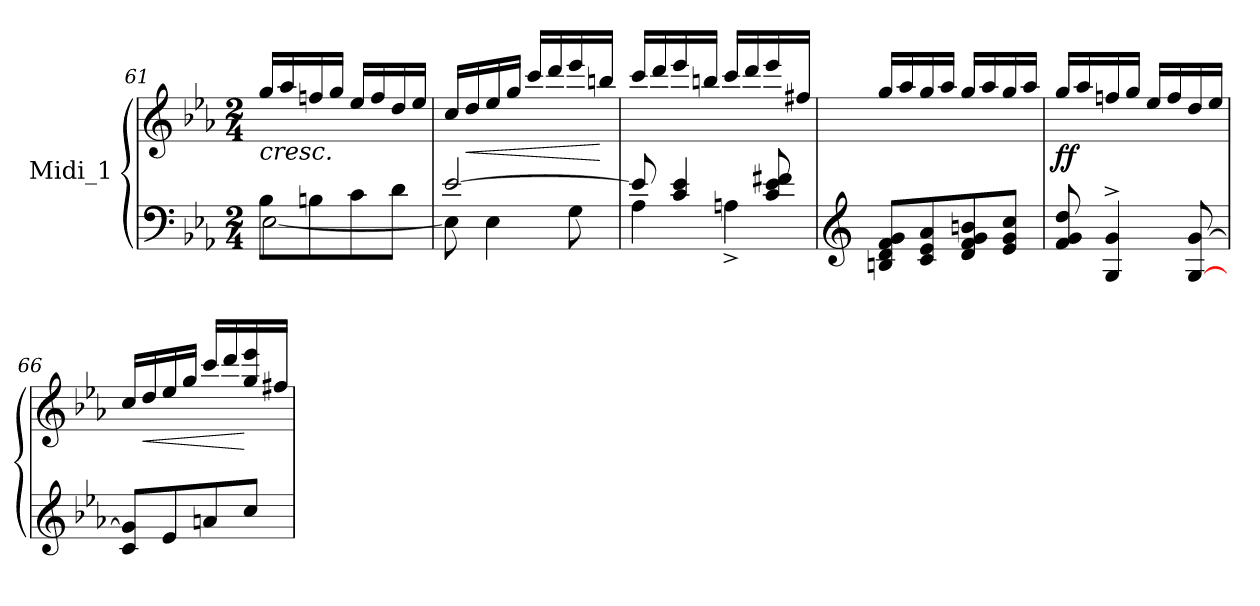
**kern	**kern	**dynam
*part1	*part1	*part1
*staff2	*staff1	*staff1/2
*I"Midi_1	*	*
!!LO:LB:g=z
*clefF4	*clefG2	*
*k[b-e-a-]	*k[b-e-a-]	*
*E-:	*E-:	*
*M2/4	*M2/4	*
=61	=61	=61
*^	*	*
!	!	!	!LO:HP:b
8B-\L	[2E-\	16gg/LL	<
.	.	16aa-i/	.
8Bn\	.	16ffni/	.
.	.	16gg/JJ	.
8c\	.	16ee-/LL	.
.	.	16ff/	.
8d\J	.	16dd/	.
.	.	16ee-/JJ	.
=62	=62	=62	=62
[2e-/	8E-\]	16cc/LL	.
!	!	!	!LO:HP:b
.	.	16dd/	<
.	4E-\	16ee-/	.
.	.	16gg/JJ	.
.	.	16ccc/LL	.
.	.	16ddd/	.
.	8G\	16eee-/	.
.	.	16bbn/JJ	[
=63	=63	=63	=63
8e-/]	4A-\	16ccc/LL	.
.	.	16ddd/	.
4c/ 4e-/	.	16eee-/	.
.	.	16bbn/JJ	.
.	4An^\	16ccc/LL	.
.	.	16ddd/	.
8c/ 8e-/ 8f#X/	.	16eee-/	.
.	.	16ff#X/JJ	.
!!LO:LB:g=z
=64	=64	=64	=64
*clefG2	*	*	*
8Bn/ 8d/ 8f/ 8g/L	2ryy	16gg/LL	.
.	.	16aa-i/	.
8c/ 8e-/ 8a-i/	.	16gg/	.
.	.	16aa-/JJ	.
8d/ 8f/ 8g/ 8bn/	.	16gg/LL	.
.	.	16aa-/	.
8e-/ 8g/ 8cc/J	.	16gg/	.
.	.	16aa-/JJ	[
=65	=65	=65	=65
!	!	!	!LO:DY:b
8f/ 8g/ 8dd/	2ryy	16gg/LL	ff
.	.	16aa-/	.
4G/^ 4g/^	.	16ffni/	.
.	.	16gg/JJ	.
.	.	16ee-/LL	.
.	.	16ff/	.
[8G/ [8g/	.	16dd/	.
.	.	16ee-/JJ	.
!!LO:LB:g=z
=66	=66	=66	=66
8c/ 8g/]L	2ryy	16cc/LL	.
!	!	!	!LO:HP:b
.	.	16dd/	<
8e-/	.	16ee-/	.
.	.	16gg/JJ	.
8an/	.	16ccc/LL	.
.	.	16ddd/	.
8cc/J	.	16gg/ 16eee-/	[
.	.	16ff#X/JJ	.
*v	*v	*	*
=	=	=
*-	*-	*-
